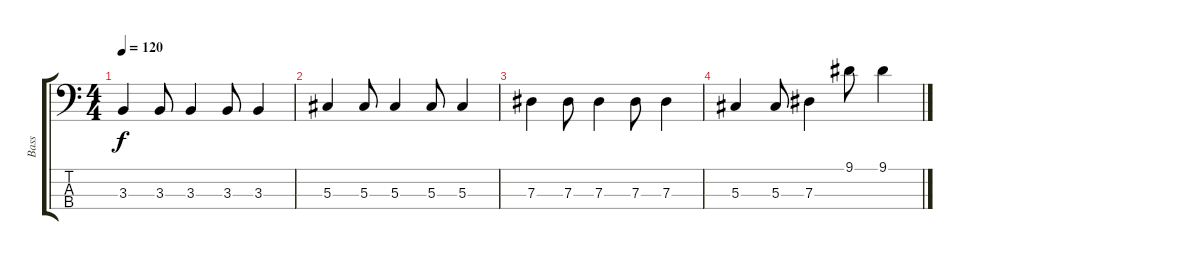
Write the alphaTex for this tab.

\track ("Bass" "Bass") {instrument electricbassfinger}
\staff {score tabs}
\tuning (Gb2 Db2 Ab1 Eb1) {hide}
\ts (4 4)
\tempo 120
\clef f4
\ks c
3.3.4{dy f} 3.3.8 3.3.4 3.3.8 3.3.4 |
5.3.4 5.3.8 5.3.4 5.3.8 5.3.4 |
7.3.4{volume 0} 7.3.8 7.3.4 7.3.8 7.3.4 |
5.3.4 5.3.8 7.3.4 9.1.8 9.1.4
